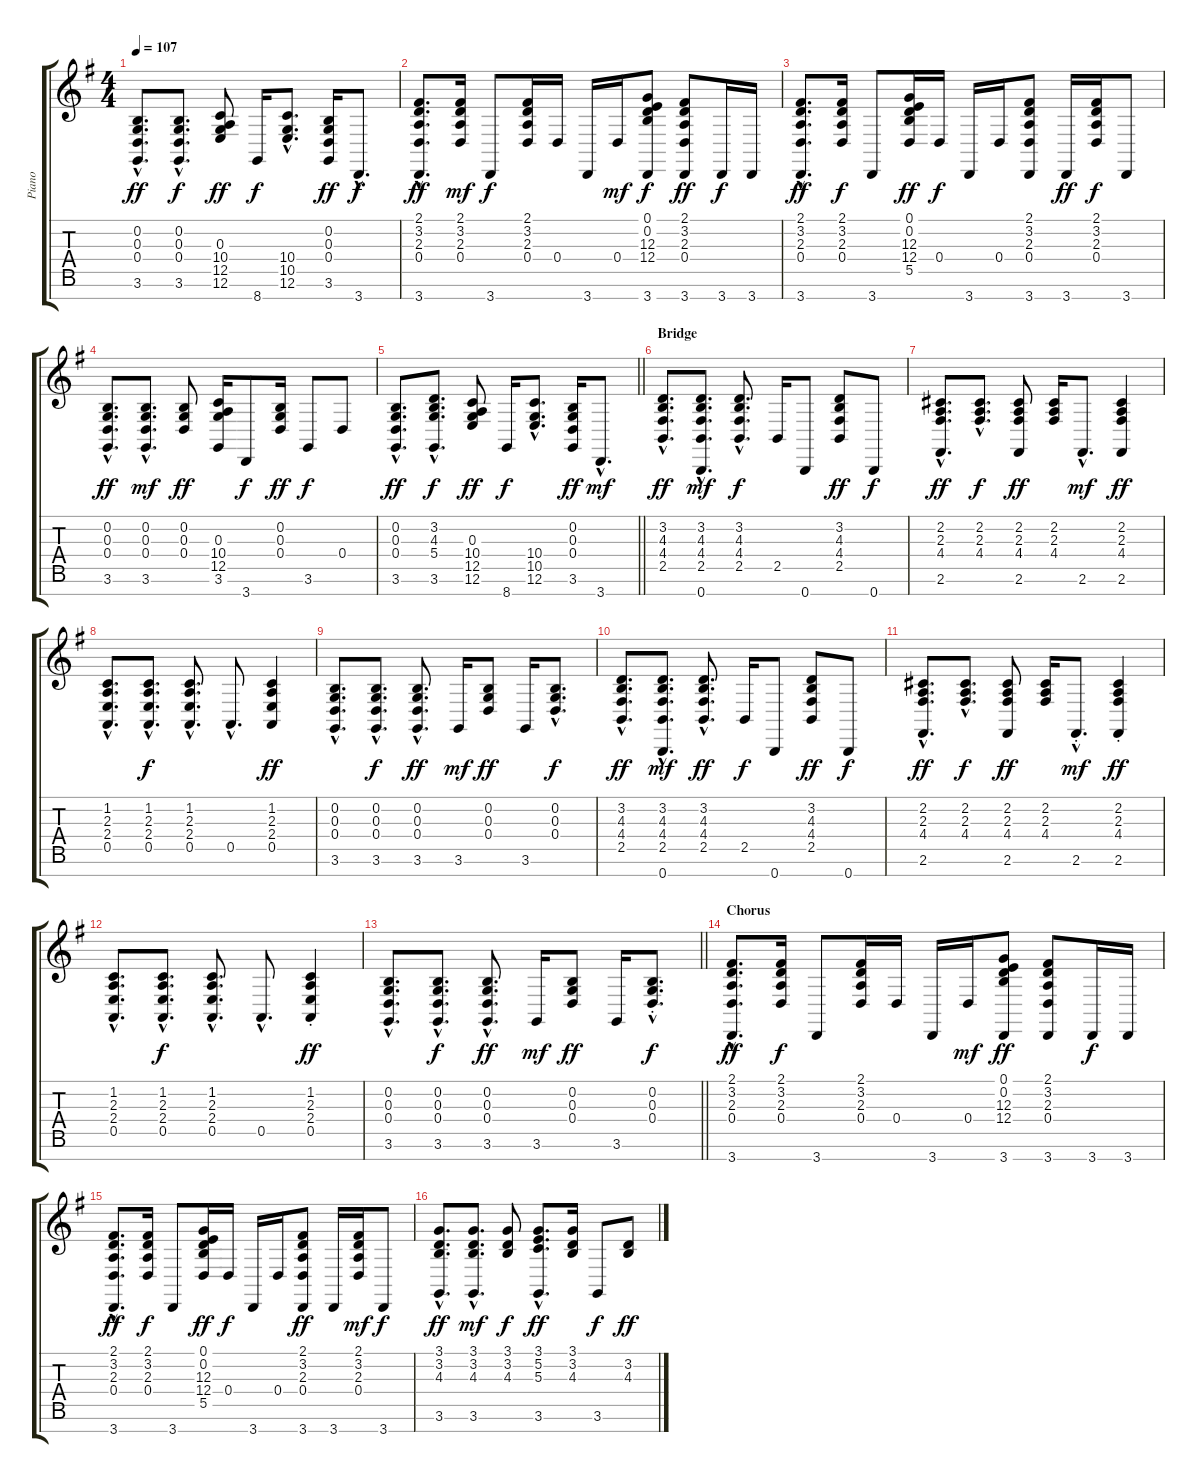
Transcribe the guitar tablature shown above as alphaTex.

\track ("Piano" "Piano") {instrument acousticgrandpiano}
\staff {score tabs}
\tuning (E4 B3 G3 D3 A2 E2 B1) {hide}
\ts (4 4)
\tempo 107
\clef g2
\ks g
(0.2{hac} 0.3{hac} 0.4{hac} 3.6{hac}).8{d dy ff} (0.2{hac} 0.3{hac} 0.4{hac} 3.6{hac}).8{d dy f} (0.3 10.4 12.5 12.6).8{dy ff} 8.7.16{dy f} (10.4{hac} 10.5{hac} 12.6{hac}).8{d} (0.2 0.3 0.4 3.6).16{dy ff} 3.7{hac}.8{d dy f} |
(2.1{hac} 3.2{hac} 2.3{hac} 0.4{hac} 3.7{hac}).8{d dy ff} (2.1 3.2 2.3 0.4).16{dy mf} 3.7.8{dy f} (2.1 3.2 2.3 0.4).16 0.4.16 3.7.16 0.4.16{dy mf} (0.1 0.2 12.3 12.4 3.7).8{dy f} (2.1 3.2 2.3 0.4 3.7).8{dy ff} 3.7.16{dy f} 3.7.16 |
(2.1{hac} 3.2{hac} 2.3{hac} 0.4{hac} 3.7{hac}).8{d dy ff} (2.1 3.2 2.3 0.4).16{dy f} 3.7.8 (0.1 0.2 12.3 12.4 5.5).16{dy ff} 0.4.16{dy f} 3.7.16 0.4.16 (2.1 3.2 2.3 0.4 3.7).8 3.7.16{dy ff} (2.1 3.2 2.3 0.4).16{dy f} 3.7.8 |
(0.2{hac} 0.3{hac} 0.4{hac} 3.6{hac}).8{d dy ff} (0.2{hac} 0.3{hac} 0.4{hac} 3.6{hac}).8{d dy mf} (0.2 0.3 0.4).8{dy ff} (0.3 10.4 12.5 3.6).16 3.7.8{dy f} (0.2 0.3 0.4).16{dy ff} 3.6.8{dy f} 0.4.8 |
\barLineRight lightlight
(0.2{hac} 0.3{hac} 0.4{hac} 3.6{hac}).8{d dy ff} (3.2{hac} 4.3{hac} 5.4{hac} 3.6{hac}).8{d dy f} (0.3 10.4 12.5 12.6).8{dy ff} 8.7.16{dy f} (10.4{hac} 10.5{hac} 12.6{hac}).8{d} (0.2 0.3 0.4 3.6).16{dy ff} 3.7{hac}.8{d dy mf} |
\section ("" "Bridge")
(3.2{hac} 4.3{hac} 4.4{hac} 2.5{hac}).8{d dy ff} (3.2{hac} 4.3{hac} 4.4{hac} 2.5{hac} 0.7{hac}).8{d dy mf} (3.2{hac} 4.3{hac} 4.4{hac} 2.5{hac}).8{d dy f} 2.5.16 0.7.8 (3.2 4.3 4.4 2.5).8{dy ff} 0.7.8{dy f} |
(2.2{hac} 2.3{hac} 4.4{hac} 2.6{hac}).8{d dy ff} (2.2{hac} 2.3{hac} 4.4{hac}).8{d dy f} (2.2 2.3 4.4 2.6).8{dy ff} (2.2 2.3 4.4).16 2.6{hac}.8{d dy mf} (2.2 2.3 4.4 2.6).4{dy ff} |
(1.2{hac} 2.3{hac} 2.4{hac} 0.5{hac}).8{d} (1.2{hac} 2.3{hac} 2.4{hac} 0.5{hac}).8{d dy f} (1.2{hac} 2.3{hac} 2.4{hac} 0.5{hac}).8{d} 0.5{hac}.8{d} (1.2 2.3 2.4 0.5).4{dy ff} |
(0.2{hac} 0.3{hac} 0.4{hac} 3.6{hac}).8{d} (0.2{hac} 0.3{hac} 0.4{hac} 3.6{hac}).8{d dy f} (0.2{hac} 0.3{hac} 0.4{hac} 3.6{hac}).8{d dy ff} 3.6.16{dy mf} (0.2 0.3 0.4).8{dy ff} 3.6.16 (0.2{hac} 0.3{hac} 0.4{hac}).8{d dy f} |
(3.2{hac} 4.3{hac} 4.4{hac} 2.5{hac}).8{d dy ff} (3.2{hac} 4.3{hac} 4.4{hac} 2.5{hac} 0.7{hac}).8{d dy mf} (3.2{hac} 4.3{hac} 4.4{hac} 2.5{hac}).8{d dy ff} 2.5.16{dy f} 0.7.8 (3.2 4.3 4.4 2.5).8{dy ff} 0.7.8{dy f} |
(2.2{hac} 2.3{hac} 4.4{hac} 2.6{hac}).8{d dy ff} (2.2{hac} 2.3{hac} 4.4{hac}).8{d dy f} (2.2 2.3 4.4 2.6).8{dy ff} (2.2 2.3 4.4).16 2.6{hac st}.8{d dy mf} (2.2{st} 2.3{st} 4.4{st} 2.6{st}).4{dy ff} |
(1.2{hac} 2.3{hac} 2.4{hac} 0.5{hac}).8{d} (1.2{hac} 2.3{hac} 2.4{hac} 0.5{hac}).8{d dy f} (1.2{hac} 2.3{hac} 2.4{hac} 0.5{hac}).8{d} 0.5{hac}.8{d} (1.2{st} 2.3{st} 2.4{st} 0.5{st}).4{dy ff} |
\barLineRight lightlight
(0.2{hac} 0.3{hac} 0.4{hac} 3.6{hac}).8{d} (0.2{hac} 0.3{hac} 0.4{hac} 3.6{hac}).8{d dy f} (0.2{hac} 0.3{hac} 0.4{hac} 3.6{hac}).8{d dy ff} 3.6.16{dy mf} (0.2 0.3 0.4).8{dy ff} 3.6.16 (0.2{hac st} 0.3{hac st} 0.4{hac st}).8{d dy f} |
\section ("" "Chorus")
(2.1{hac} 3.2{hac} 2.3{hac} 0.4{hac} 3.7{hac}).8{d dy ff} (2.1 3.2 2.3 0.4).16{dy f} 3.7.8 (2.1 3.2 2.3 0.4).16 0.4.16 3.7.16 0.4.16{dy mf} (0.1 0.2 12.3 12.4 3.7).8{dy ff} (2.1 3.2 2.3 0.4 3.7).8 3.7.16{dy f} 3.7.16 |
(2.1{hac} 3.2{hac} 2.3{hac} 0.4{hac} 3.7{hac}).8{d dy ff} (2.1 3.2 2.3 0.4).16{dy f} 3.7.8 (0.1 0.2 12.3 12.4 5.5).16{dy ff} 0.4.16{dy f} 3.7.16 0.4.16 (2.1 3.2 2.3 0.4 3.7).8{dy ff} 3.7.16 (2.1 3.2 2.3 0.4).16{dy mf} 3.7.8{dy f} |
(3.1{hac} 3.2{hac} 4.3{hac} 3.6{hac}).8{d dy ff} (3.1{hac} 3.2{hac} 4.3{hac} 3.6{hac}).8{d dy mf} (3.1 3.2 4.3).8{dy f} (3.1{hac} 5.2{hac} 5.3{hac} 3.6{hac}).8{d dy ff} (3.1 3.2 4.3).16 3.6.8{dy f} (3.2 4.3).8{dy ff}
